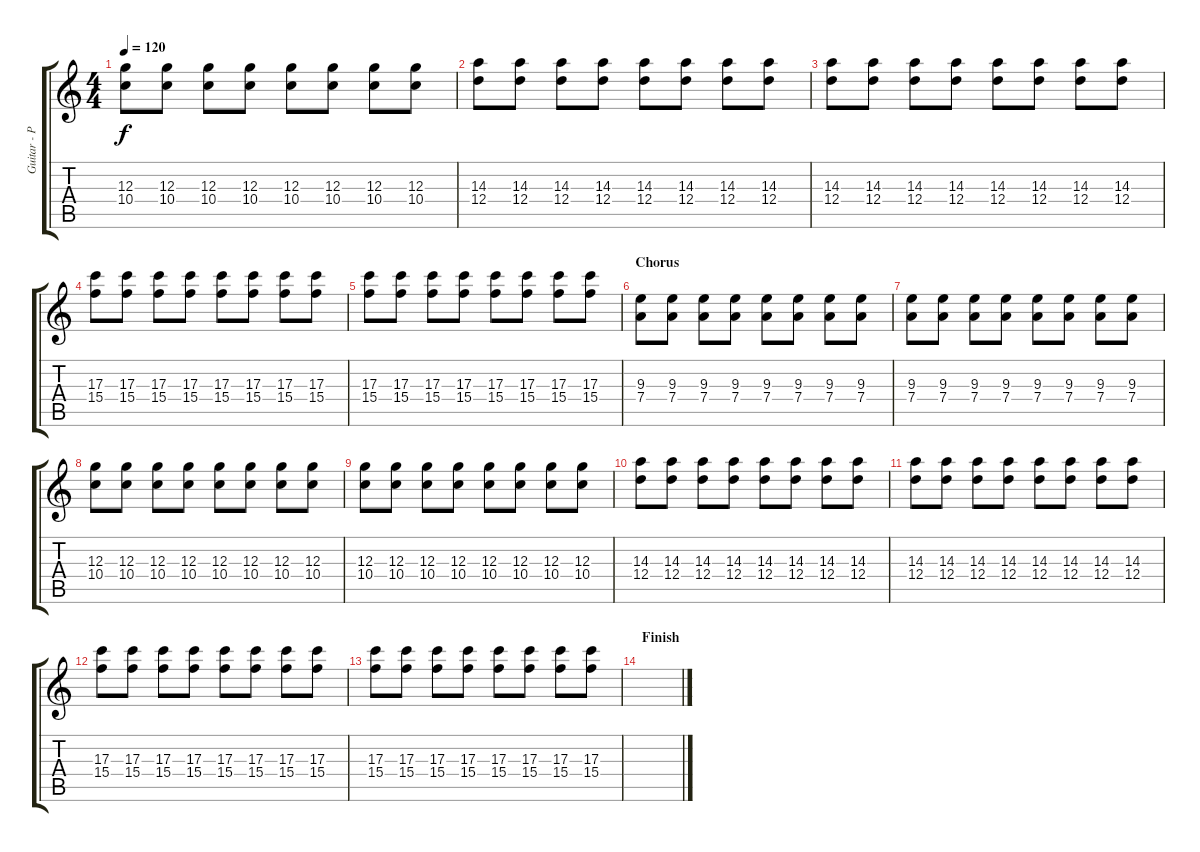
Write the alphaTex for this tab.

\track ("Guitar - Psychedelic stuff" "Guitar - P") {instrument distortionguitar}
\staff {score tabs}
\tuning (E4 B3 G3 D3 A2 E2) {hide}
\ts (4 4)
\tempo 120
\clef g2
\ks c
(12.3 10.4).8{dy f} (12.3 10.4).8 (12.3 10.4).8 (12.3 10.4).8 (12.3 10.4).8 (12.3 10.4).8 (12.3 10.4).8 (12.3 10.4).8 |
(14.3 12.4).8 (14.3 12.4).8 (14.3 12.4).8 (14.3 12.4).8 (14.3 12.4).8 (14.3 12.4).8 (14.3 12.4).8 (14.3 12.4).8 |
(14.3 12.4).8 (14.3 12.4).8 (14.3 12.4).8 (14.3 12.4).8 (14.3 12.4).8 (14.3 12.4).8 (14.3 12.4).8 (14.3 12.4).8 |
(17.3 15.4).8 (17.3 15.4).8 (17.3 15.4).8 (17.3 15.4).8 (17.3 15.4).8 (17.3 15.4).8 (17.3 15.4).8 (17.3 15.4).8 |
(17.3 15.4).8 (17.3 15.4).8 (17.3 15.4).8 (17.3 15.4).8 (17.3 15.4).8 (17.3 15.4).8 (17.3 15.4).8 (17.3 15.4).8 |
\section ("" "Chorus")
(9.3 7.4).8 (9.3 7.4).8 (9.3 7.4).8 (9.3 7.4).8 (9.3 7.4).8 (9.3 7.4).8 (9.3 7.4).8 (9.3 7.4).8 |
(9.3 7.4).8 (9.3 7.4).8 (9.3 7.4).8 (9.3 7.4).8 (9.3 7.4).8 (9.3 7.4).8 (9.3 7.4).8 (9.3 7.4).8 |
(12.3 10.4).8 (12.3 10.4).8 (12.3 10.4).8 (12.3 10.4).8 (12.3 10.4).8 (12.3 10.4).8 (12.3 10.4).8 (12.3 10.4).8 |
(12.3 10.4).8 (12.3 10.4).8 (12.3 10.4).8 (12.3 10.4).8 (12.3 10.4).8 (12.3 10.4).8 (12.3 10.4).8 (12.3 10.4).8 |
(14.3 12.4).8 (14.3 12.4).8 (14.3 12.4).8 (14.3 12.4).8 (14.3 12.4).8 (14.3 12.4).8 (14.3 12.4).8 (14.3 12.4).8 |
(14.3 12.4).8 (14.3 12.4).8 (14.3 12.4).8 (14.3 12.4).8 (14.3 12.4).8 (14.3 12.4).8 (14.3 12.4).8 (14.3 12.4).8 |
(17.3 15.4).8 (17.3 15.4).8 (17.3 15.4).8 (17.3 15.4).8 (17.3 15.4).8 (17.3 15.4).8 (17.3 15.4).8 (17.3 15.4).8 |
(17.3 15.4).8 (17.3 15.4).8 (17.3 15.4).8 (17.3 15.4).8 (17.3 15.4).8 (17.3 15.4).8 (17.3 15.4).8 (17.3 15.4).8 |
\section ("" "Finish")
